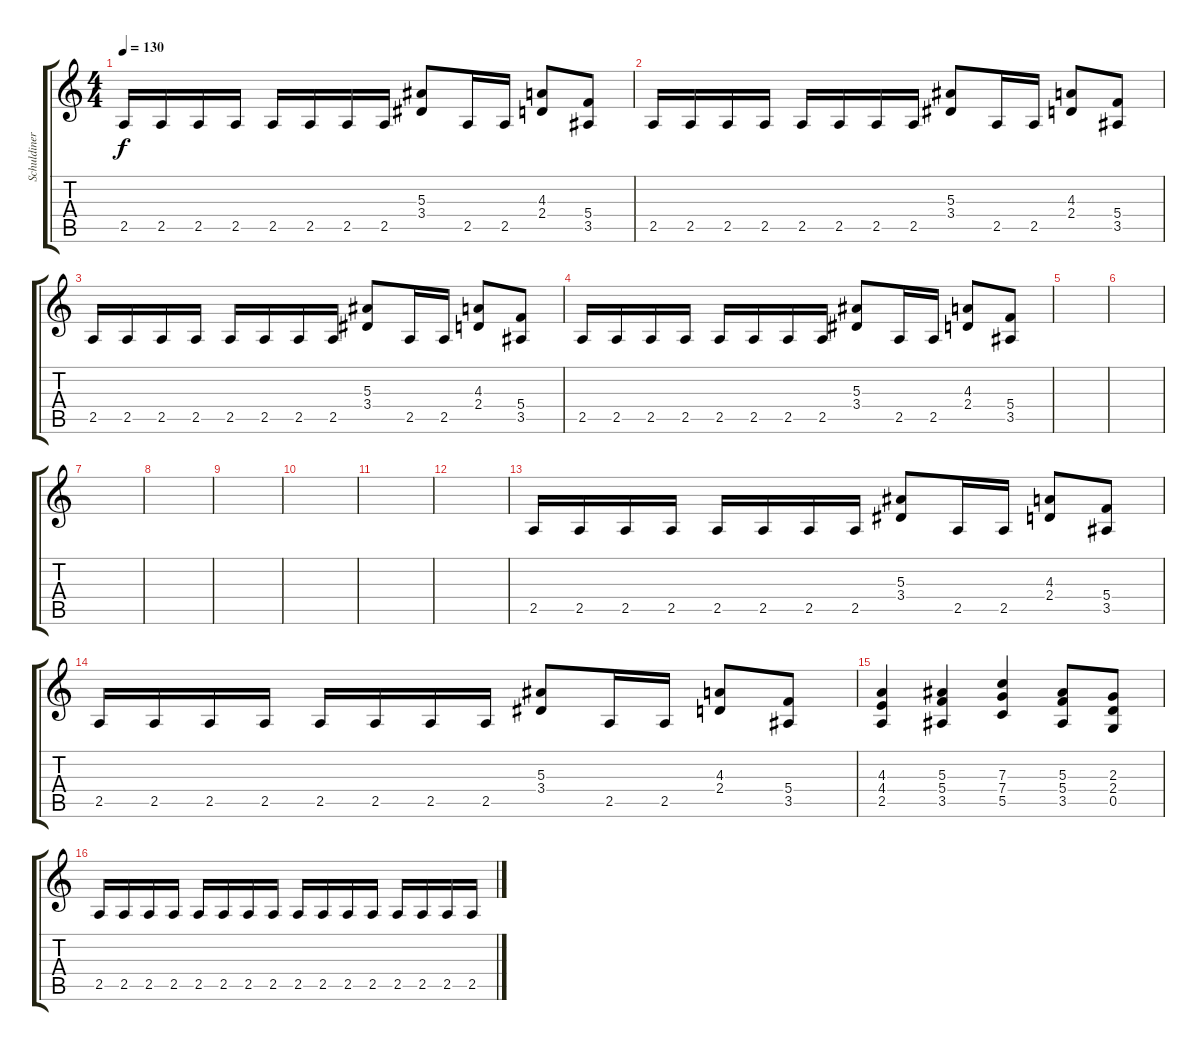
\track ("Schuldiner" "Schuldiner") {instrument distortionguitar}
\staff {score tabs}
\tuning (D4 A3 F3 C3 G2 D2) {hide}
\ts (4 4)
\tempo 130
\clef g2
\ks c
2.5.16{dy f} 2.5.16 2.5.16 2.5.16 2.5.16 2.5.16 2.5.16 2.5.16 (5.3 3.4).8 2.5.16 2.5.16 (4.3 2.4).8 (5.4 3.5).8 |
2.5.16 2.5.16 2.5.16 2.5.16 2.5.16 2.5.16 2.5.16 2.5.16 (5.3 3.4).8 2.5.16 2.5.16 (4.3 2.4).8 (5.4 3.5).8 |
2.5.16 2.5.16 2.5.16 2.5.16 2.5.16 2.5.16 2.5.16 2.5.16 (5.3 3.4).8 2.5.16 2.5.16 (4.3 2.4).8 (5.4 3.5).8 |
2.5.16 2.5.16 2.5.16 2.5.16 2.5.16 2.5.16 2.5.16 2.5.16 (5.3 3.4).8 2.5.16 2.5.16 (4.3 2.4).8 (5.4 3.5).8 |
|
|
|
|
|
|
|
|
2.5.16 2.5.16 2.5.16 2.5.16 2.5.16 2.5.16 2.5.16 2.5.16 (5.3 3.4).8 2.5.16 2.5.16 (4.3 2.4).8 (5.4 3.5).8 |
2.5.16 2.5.16 2.5.16 2.5.16 2.5.16 2.5.16 2.5.16 2.5.16 (5.3 3.4).8 2.5.16 2.5.16 (4.3 2.4).8 (5.4 3.5).8 |
(4.3 4.4 2.5).4 (5.3 5.4 3.5).4 (7.3 7.4 5.5).4 (5.3 5.4 3.5).8 (2.3 2.4 0.5).8 |
2.5.16 2.5.16 2.5.16 2.5.16 2.5.16 2.5.16 2.5.16 2.5.16 2.5.16 2.5.16 2.5.16 2.5.16 2.5.16 2.5.16 2.5.16 2.5.16
